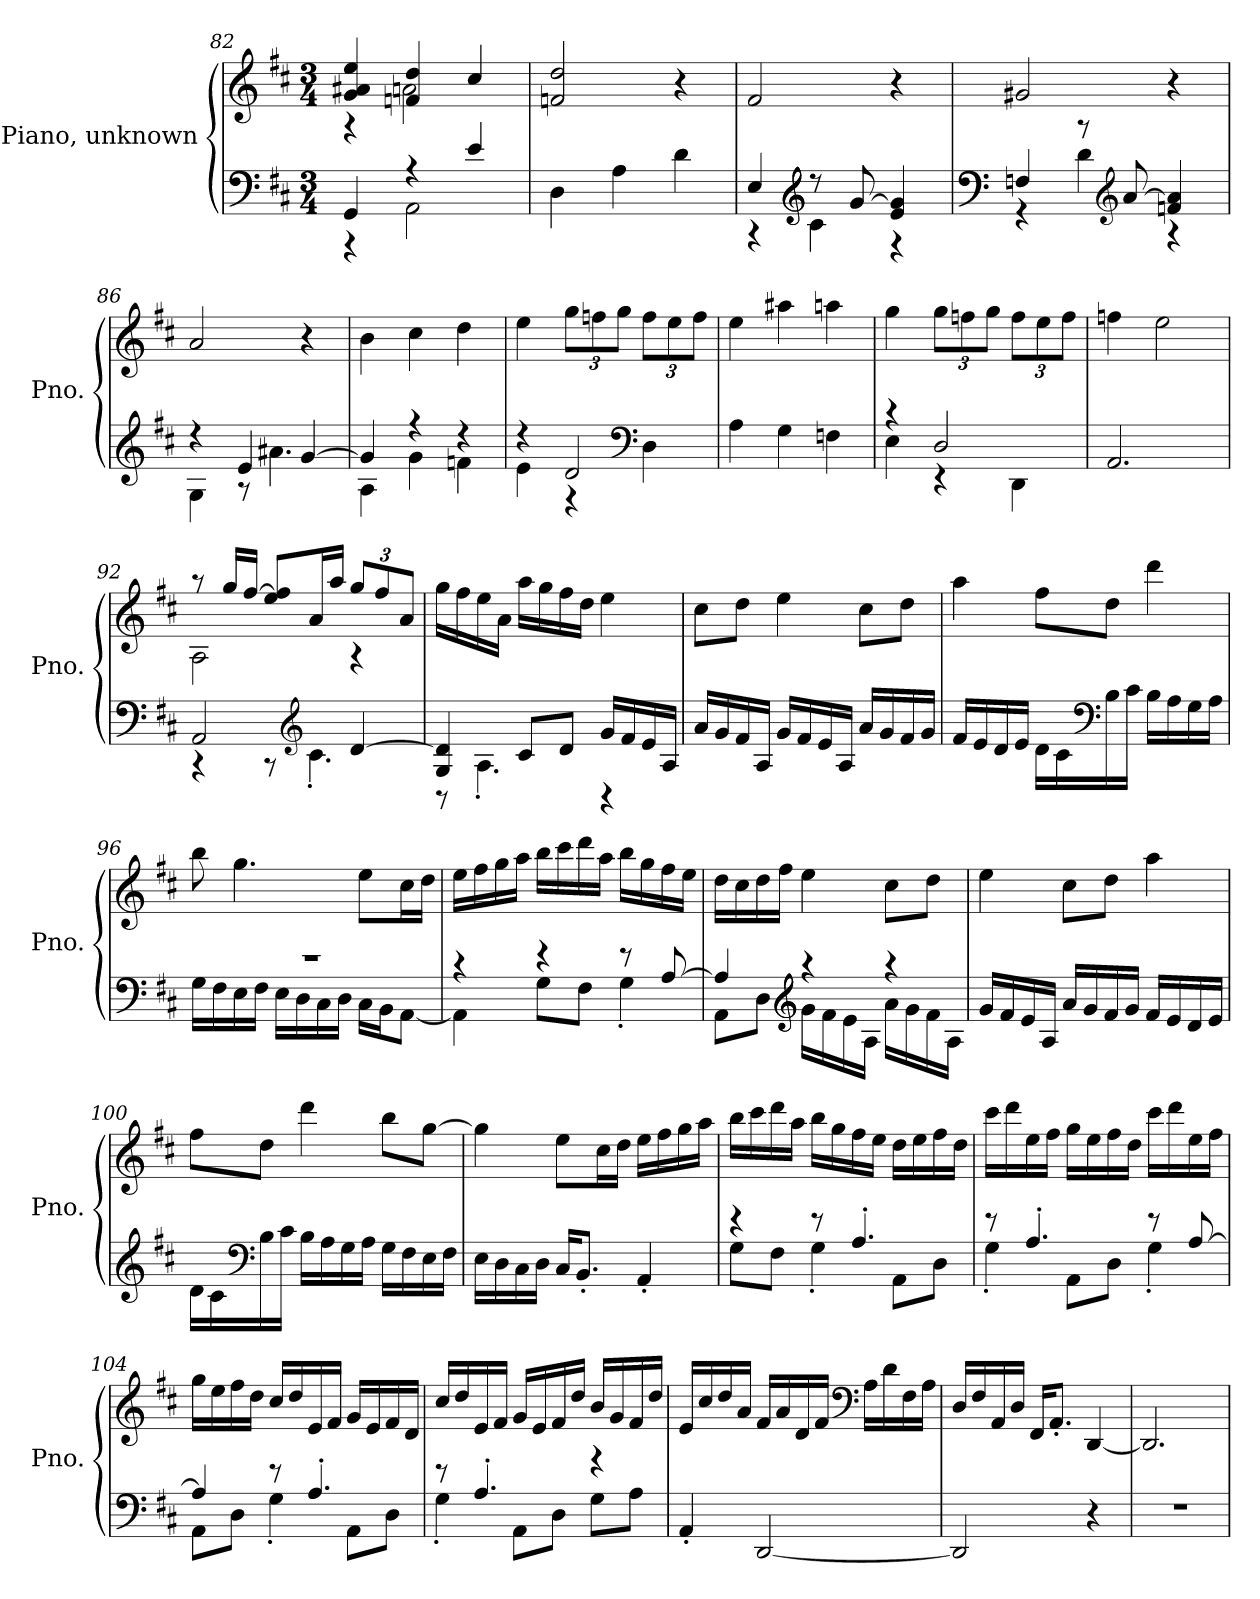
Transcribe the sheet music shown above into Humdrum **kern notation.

**kern	**kern
*part1	*part1
*staff2	*staff1
*I"Piano, unknown	*
*I'Pno.	*
!!LO:LB:g=z
*clefF4	*clefG2
*k[f#c#]	*k[f#c#]
*M3/4	*M3/4
=82	=82
*^	*^
4GG/	4r	4g/ 4a#X/ 4ee/	4r
4r	2AA\	4fn/ 4dd/	2an\
4e/	.	4cc#/	.
*v	*v	*	*
*	*v	*v
=83	=83
4D\	2fn/ 2dd/
4A\	.
4d\	4r
=84	=84
*^	*
4E/	4r	2f#/
*clefG2	*	*
8r	4c#\	.
[8g/	.	.
4e/ 4g/]	4r	4r
=85	=85	=85
*clefF4	*	*
4Fn/	4r	2g#X/
8r	4d\	.
*clefG2	*	*
[8a/	.	.
4fn/ 4a/]	4r	4r
=86	=86	=86
4r	4G\	2a/
4e/	8r	.
.	4.a#X\	.
[4g/	.	4r
=87	=87	=87
4g/]	4A\	4b\
4r	4g\	4cc#\
4r	4fn\	4dd\
!!LO:LB:g=z
=88	=88	=88
4r	4e\	4ee\
*	*	*Xbrackettup
2d/	4r	12gg\L
.	.	12ffn\
.	.	12gg\J
*clefF4	*	*
.	4D\	12ff\L
.	.	12ee\
.	.	12ff\J
*v	*v	*
=89	=89
4A\	4ee\
4G\	4aa#X\
4Fn\	4aan\
=90	=90
*^	*
4r	4E\	4gg\
2D/	4r	12gg\L
.	.	12ffn\
.	.	12gg\J
.	4DD\	12ff\L
.	.	12ee\
.	.	12ff\J
*v	*v	*
=91	=91
2.AA/	4ffn\
.	2ee\
=92	=92
*^	*^
2AA/	4r	8r	2A\
.	.	16gg/LL	.
.	.	[16ff#/JJ	.
.	8r	8ee/ 8ff#/]L	.
*clefG2	*	*	*
.	4.c#'\	16a/L	.
.	.	16aa/JJ	.
[4d/	.	12gg/L	4r
.	.	12ff#/	.
.	.	12a/J	.
*	*	*v	*v
!!LO:LB:g=z
=93	=93	=93
4G/ 4d/]	8r	16gg\LL
.	.	16ff#\
.	4.A'\	16ee\
.	.	16a\JJ
8c#/L	.	16aa\LL
.	.	16gg\
8d/J	.	16ff#\
.	.	16dd\JJ
16g/LL	4r	4ee\
16f#/	.	.
16e/	.	.
16A/JJ	.	.
*v	*v	*
=94	=94
16a/LL	8cc#\L
16g/	.
16f#/	8dd\J
16A/JJ	.
16g/LL	4ee\
16f#/	.
16e/	.
16A/JJ	.
16a/LL	8cc#\L
16g/	.
16f#/	8dd\J
16g/JJ	.
=95	=95
16f#/LL	4aa\
16e/	.
16d/	.
16e/JJ	.
16d\LL	8ff#\L
16c#\	.
*clefF4	*
16B\	8dd\J
16c#\JJ	.
16B\LL	4ddd\
16A\	.
16G\	.
16A\JJ	.
!!LO:LB:g=z
=96	=96
*^	*
2.r	16G\LL	8bb\
.	16F#\	.
.	16E\	4.gg\
.	16F#\JJ	.
.	16E\LL	.
.	16D\	.
.	16C#\	.
.	16D\JJ	.
.	16C#\LL	8ee\L
.	16BB\J	.
.	[8AA\J	16cc#\L
.	.	16dd\JJ
=97	=97	=97
4r	4AA\]	16ee\LL
.	.	16ff#\
.	.	16gg\
.	.	16aa\JJ
4r	8G\L	16bb\LL
.	.	16ccc#\
.	8F#\J	16ddd\
.	.	16aa\JJ
8r	4G'\	16bb\LL
.	.	16gg\
[8A/	.	16ff#\
.	.	16ee\JJ
=98	=98	=98
4A/]	8AA\L	16dd\LL
.	.	16cc#\
.	8D\J	16dd\
.	.	16ff#\JJ
*clefG2	*	*
4r	16g\LL	4ee\
.	16f#\	.
.	16e\	.
.	16A\JJ	.
4r	16a\LL	8cc#\L
.	16g\	.
.	16f#\	8dd\J
.	16A\JJ	.
*v	*v	*
!!LO:PB:g=z
=99	=99
16g/LL	4ee\
16f#/	.
16e/	.
16A/JJ	.
16a/LL	8cc#\L
16g/	.
16f#/	8dd\J
16g/JJ	.
16f#/LL	4aa\
16e/	.
16d/	.
16e/JJ	.
=100	=100
16d\LL	8ff#\L
16c#\	.
*clefF4	*
16B\	8dd\J
16c#\JJ	.
16B\LL	4ddd\
16A\	.
16G\	.
16A\JJ	.
16G\LL	8bb\L
16F#\	.
16E\	[8gg\J
16F#\JJ	.
=101	=101
16E\LL	4gg\]
16D\	.
16C#\	.
16D\JJ	.
16C#/KL	8ee\L
8.BB'/J	.
.	16cc#\L
.	16dd\JJ
4AA'/	16ee\LL
.	16ff#\
.	16gg\
.	16aa\JJ
!!LO:LB:g=z
=102	=102
*^	*
4r	8G\L	16bb\LL
.	.	16ccc#\
.	8F#\J	16ddd\
.	.	16aa\JJ
8r	4G'\	16bb\LL
.	.	16gg\
4.A'/	.	16ff#\
.	.	16ee\JJ
.	8AA\L	16dd\LL
.	.	16ee\
.	8D\J	16ff#\
.	.	16dd\JJ
=103	=103	=103
8r	4G'\	16ccc#\LL
.	.	16ddd\
4.A'/	.	16ee\
.	.	16ff#\JJ
.	8AA\L	16gg\LL
.	.	16ee\
.	8D\J	16ff#\
.	.	16dd\JJ
8r	4G'\	16ccc#\LL
.	.	16ddd\
[8A/	.	16ee\
.	.	16ff#\JJ
=104	=104	=104
4A/]	8AA\L	16gg\LL
.	.	16ee\
.	8D\J	16ff#\
.	.	16dd\JJ
8r	4G'\	16cc#/LL
.	.	16dd/
4.A'/	.	16e/
.	.	16f#/JJ
.	8AA\L	16g/LL
.	.	16e/
.	8D\J	16f#/
.	.	16d/JJ
!!LO:LB:g=z
=105	=105	=105
8r	4G'\	16cc#/LL
.	.	16dd/
4.A'/	.	16e/
.	.	16f#/JJ
.	8AA\L	16g/LL
.	.	16e/
.	8D\J	16f#/
.	.	16dd/JJ
4r	8G\L	16b/LL
.	.	16g/
.	8A\J	16f#/
.	.	16dd/JJ
*v	*v	*
=106	=106
4AA'/	16e/LL
.	16cc#/
.	16dd/
.	16a/JJ
[2DD/	16f#/LL
.	16a/
.	16d/
.	16f#/JJ
*	*clefF4
.	16A\LL
.	16d\
.	16F#\
.	16A\JJ
=107	=107
2DD/]	16D/LL
.	16F#/
.	16AA/
.	16D/JJ
.	16FF#/KL
.	8.AA'/J
4r	[4DD/
=108	=108
2.r	2.DD/]
=	=
*-	*-
